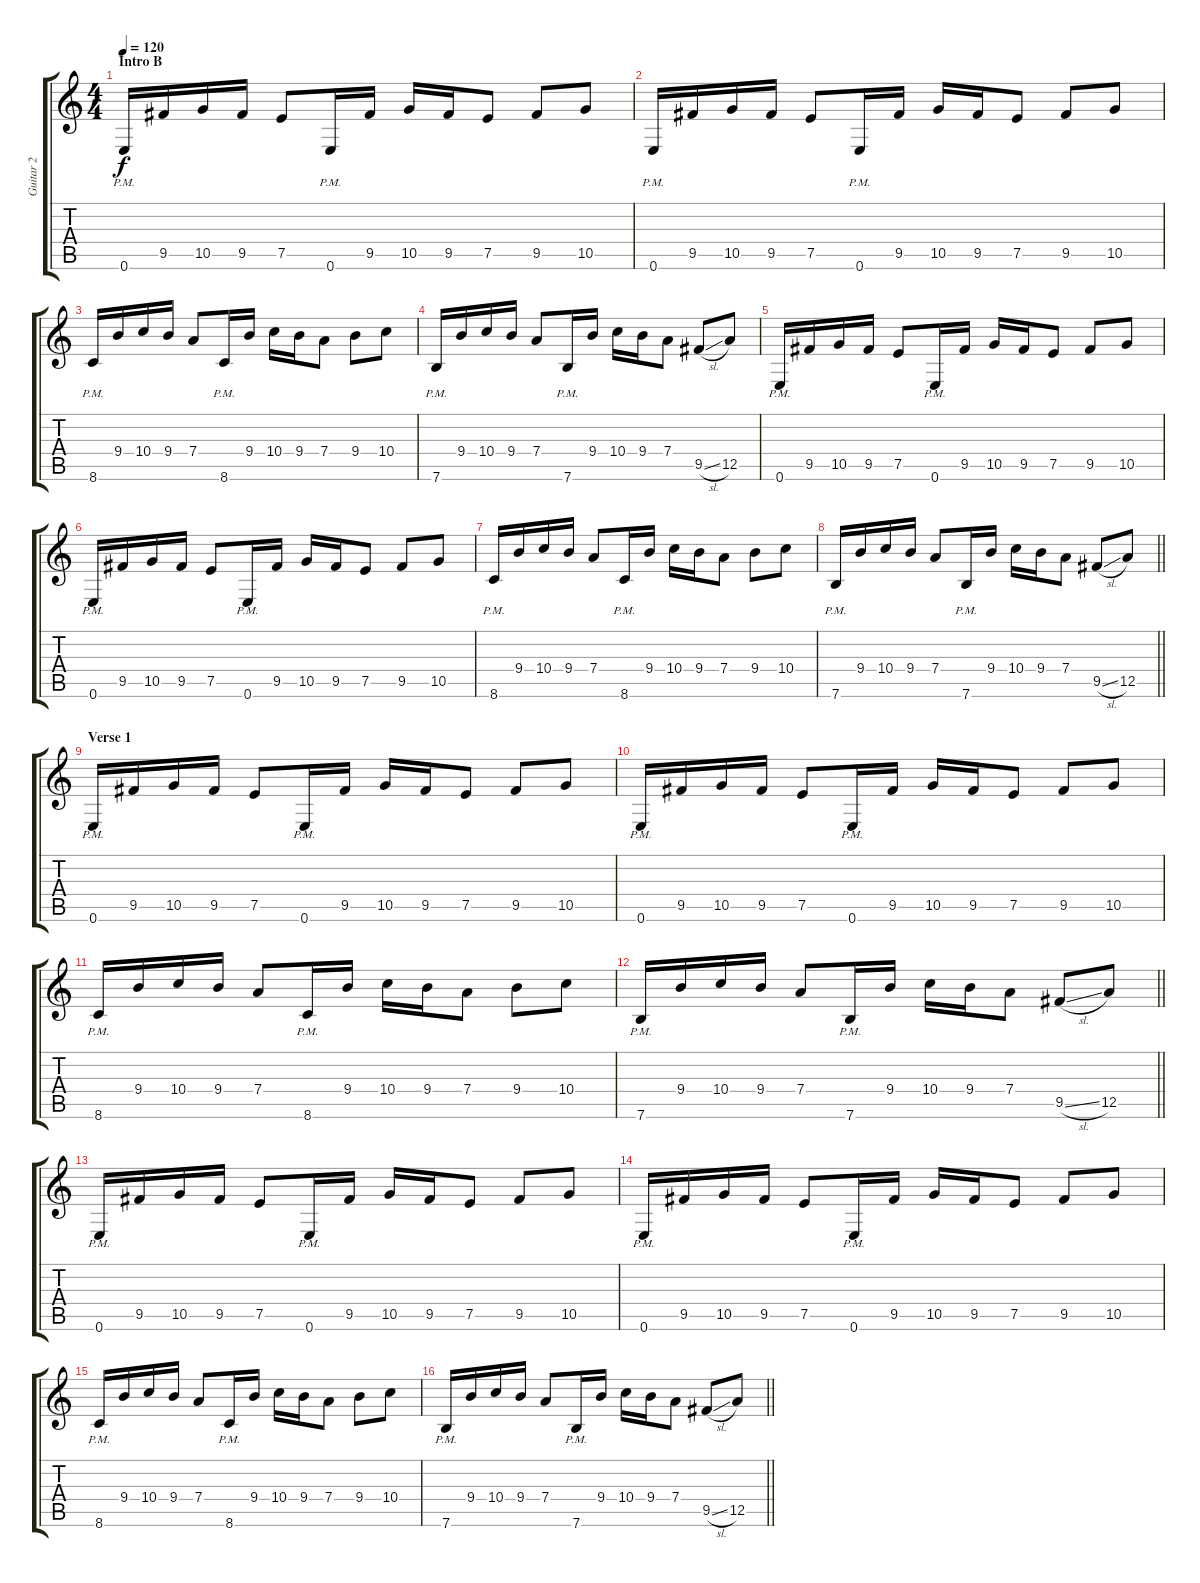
\track ("Guitar 2" "Guitar 2") {instrument distortionguitar}
\staff {score tabs}
\tuning (E4 B3 G3 D3 A2 E2) {hide}
\ts (4 4)
\section ("" "Intro B")
\tempo 120
\clef g2
\ks c
0.6{pm}.16{dy f} 9.5.16 10.5.16 9.5.16 7.5.8 0.6{pm}.16 9.5.16 10.5.16 9.5.16 7.5.8 9.5.8 10.5.8 |
0.6{pm}.16 9.5.16 10.5.16 9.5.16 7.5.8 0.6{pm}.16 9.5.16 10.5.16 9.5.16 7.5.8 9.5.8 10.5.8 |
8.6{pm}.16 9.4.16 10.4.16 9.4.16 7.4.8 8.6{pm}.16 9.4.16 10.4.16 9.4.16 7.4.8 9.4.8 10.4.8 |
7.6{pm}.16 9.4.16 10.4.16 9.4.16 7.4.8 7.6{pm}.16 9.4.16 10.4.16 9.4.16 7.4.8 9.5{sl}.8 12.5.8 |
0.6{pm}.16 9.5.16 10.5.16 9.5.16 7.5.8 0.6{pm}.16 9.5.16 10.5.16 9.5.16 7.5.8 9.5.8 10.5.8 |
0.6{pm}.16 9.5.16 10.5.16 9.5.16 7.5.8 0.6{pm}.16 9.5.16 10.5.16 9.5.16 7.5.8 9.5.8 10.5.8 |
8.6{pm}.16 9.4.16 10.4.16 9.4.16 7.4.8 8.6{pm}.16 9.4.16 10.4.16 9.4.16 7.4.8 9.4.8 10.4.8 |
\barLineRight lightlight
7.6{pm}.16 9.4.16 10.4.16 9.4.16 7.4.8 7.6{pm}.16 9.4.16 10.4.16 9.4.16 7.4.8 9.5{sl}.8 12.5.8 |
\section ("" "Verse 1")
0.6{pm}.16 9.5.16 10.5.16 9.5.16 7.5.8 0.6{pm}.16 9.5.16 10.5.16 9.5.16 7.5.8 9.5.8 10.5.8 |
0.6{pm}.16 9.5.16 10.5.16 9.5.16 7.5.8 0.6{pm}.16 9.5.16 10.5.16 9.5.16 7.5.8 9.5.8 10.5.8 |
8.6{pm}.16 9.4.16 10.4.16 9.4.16 7.4.8 8.6{pm}.16 9.4.16 10.4.16 9.4.16 7.4.8 9.4.8 10.4.8 |
\barLineRight lightlight
7.6{pm}.16 9.4.16 10.4.16 9.4.16 7.4.8 7.6{pm}.16 9.4.16 10.4.16 9.4.16 7.4.8 9.5{sl}.8 12.5.8 |
0.6{pm}.16 9.5.16 10.5.16 9.5.16 7.5.8 0.6{pm}.16 9.5.16 10.5.16 9.5.16 7.5.8 9.5.8 10.5.8 |
0.6{pm}.16 9.5.16 10.5.16 9.5.16 7.5.8 0.6{pm}.16 9.5.16 10.5.16 9.5.16 7.5.8 9.5.8 10.5.8 |
8.6{pm}.16 9.4.16 10.4.16 9.4.16 7.4.8 8.6{pm}.16 9.4.16 10.4.16 9.4.16 7.4.8 9.4.8 10.4.8 |
\barLineRight lightlight
7.6{pm}.16 9.4.16 10.4.16 9.4.16 7.4.8 7.6{pm}.16 9.4.16 10.4.16 9.4.16 7.4.8 9.5{sl}.8 12.5.8
